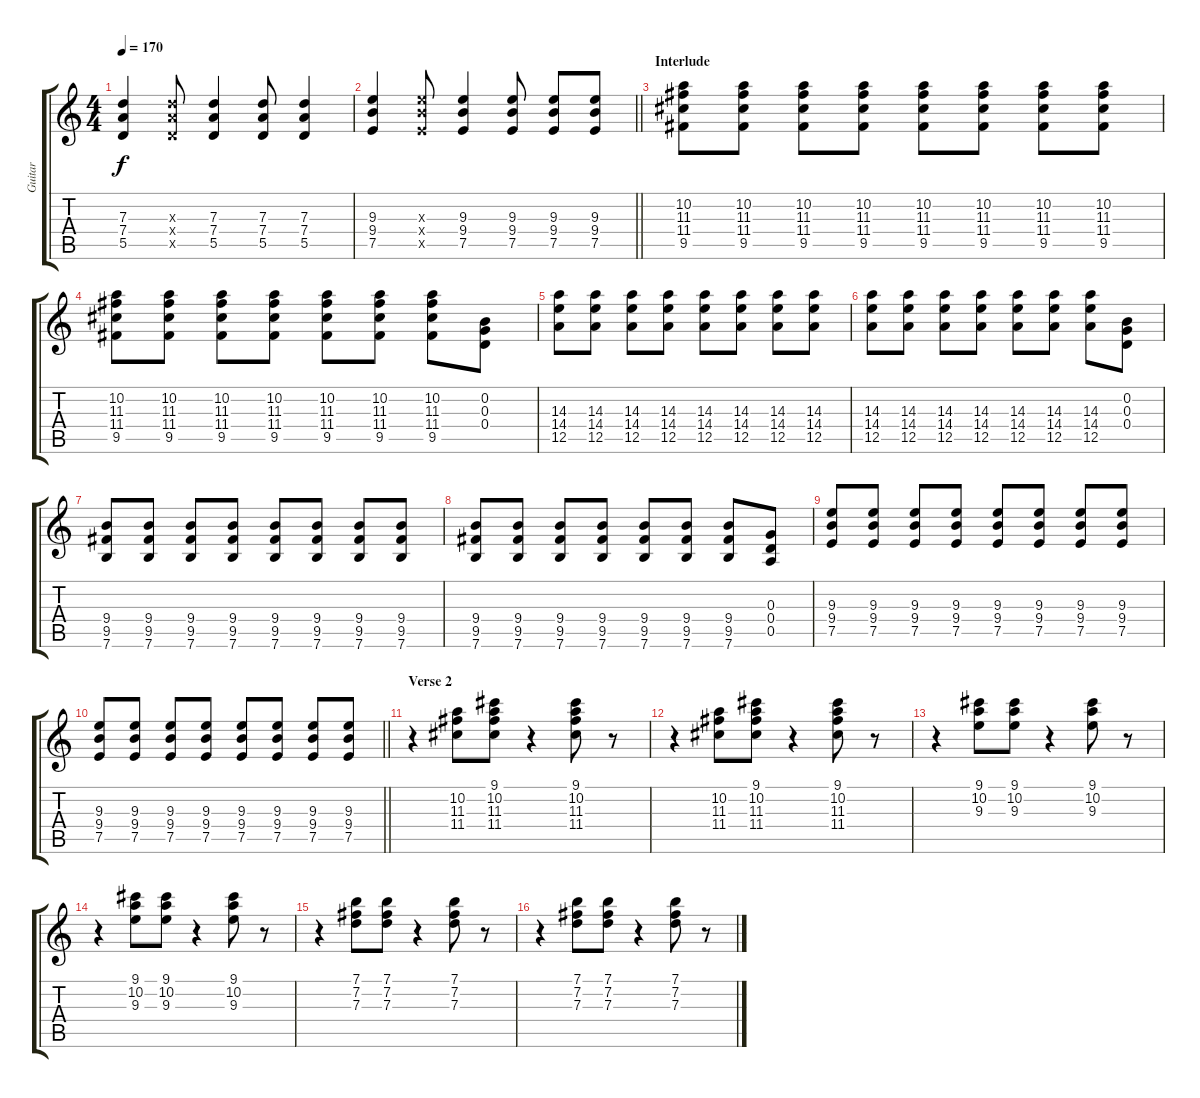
\track ("Guitar" "Guitar") {instrument distortionguitar}
\staff {score tabs}
\tuning (E4 B3 G3 D3 A2 E2) {hide}
\ts (4 4)
\tempo 170
\clef g2
\ks c
(7.3 7.4 5.5).4{dy f} (7.3{x} 7.4{x} 5.5{x}).8 (7.3 7.4 5.5).4 (7.3 7.4 5.5).8 (7.3 7.4 5.5).4 |
\barLineRight lightlight
(9.3 9.4 7.5).4 (9.3{x} 9.4{x} 7.5{x}).8 (9.3 9.4 7.5).4 (9.3 9.4 7.5).8 (9.3 9.4 7.5).8 (9.3 9.4 7.5).8 |
\section ("" "Interlude")
(10.2 11.3 11.4 9.5).8 (10.2 11.3 11.4 9.5).8 (10.2 11.3 11.4 9.5).8 (10.2 11.3 11.4 9.5).8 (10.2 11.3 11.4 9.5).8 (10.2 11.3 11.4 9.5).8 (10.2 11.3 11.4 9.5).8 (10.2 11.3 11.4 9.5).8 |
(10.2 11.3 11.4 9.5).8 (10.2 11.3 11.4 9.5).8 (10.2 11.3 11.4 9.5).8 (10.2 11.3 11.4 9.5).8 (10.2 11.3 11.4 9.5).8 (10.2 11.3 11.4 9.5).8 (10.2 11.3 11.4 9.5).8 (0.2 0.3 0.4).8 |
(14.3 14.4 12.5).8 (14.3 14.4 12.5).8 (14.3 14.4 12.5).8 (14.3 14.4 12.5).8 (14.3 14.4 12.5).8 (14.3 14.4 12.5).8 (14.3 14.4 12.5).8 (14.3 14.4 12.5).8 |
(14.3 14.4 12.5).8 (14.3 14.4 12.5).8 (14.3 14.4 12.5).8 (14.3 14.4 12.5).8 (14.3 14.4 12.5).8 (14.3 14.4 12.5).8 (14.3 14.4 12.5).8 (0.2 0.3 0.4).8 |
(9.4 9.5 7.6).8 (9.4 9.5 7.6).8 (9.4 9.5 7.6).8 (9.4 9.5 7.6).8 (9.4 9.5 7.6).8 (9.4 9.5 7.6).8 (9.4 9.5 7.6).8 (9.4 9.5 7.6).8 |
(9.4 9.5 7.6).8 (9.4 9.5 7.6).8 (9.4 9.5 7.6).8 (9.4 9.5 7.6).8 (9.4 9.5 7.6).8 (9.4 9.5 7.6).8 (9.4 9.5 7.6).8 (0.3 0.4 0.5).8 |
(9.3 9.4 7.5).8 (9.3 9.4 7.5).8 (9.3 9.4 7.5).8 (9.3 9.4 7.5).8 (9.3 9.4 7.5).8 (9.3 9.4 7.5).8 (9.3 9.4 7.5).8 (9.3 9.4 7.5).8 |
\barLineRight lightlight
(9.3 9.4 7.5).8 (9.3 9.4 7.5).8 (9.3 9.4 7.5).8 (9.3 9.4 7.5).8 (9.3 9.4 7.5).8 (9.3 9.4 7.5).8 (9.3 9.4 7.5).8 (9.3 9.4 7.5).8 |
\section ("" "Verse 2")
r.4{volume 9} (10.2 11.3 11.4).8 (9.1 10.2 11.3 11.4).8 r.4 (9.1 10.2 11.3 11.4).8 r.8 |
r.4 (10.2 11.3 11.4).8 (9.1 10.2 11.3 11.4).8 r.4 (9.1 10.2 11.3 11.4).8 r.8 |
r.4 (9.1 10.2 9.3).8 (9.1 10.2 9.3).8 r.4 (9.1 10.2 9.3).8 r.8 |
r.4 (9.1 10.2 9.3).8 (9.1 10.2 9.3).8 r.4 (9.1 10.2 9.3).8 r.8 |
r.4 (7.1 7.2 7.3).8 (7.1 7.2 7.3).8 r.4 (7.1 7.2 7.3).8 r.8 |
r.4 (7.1 7.2 7.3).8 (7.1 7.2 7.3).8 r.4 (7.1 7.2 7.3).8 r.8
